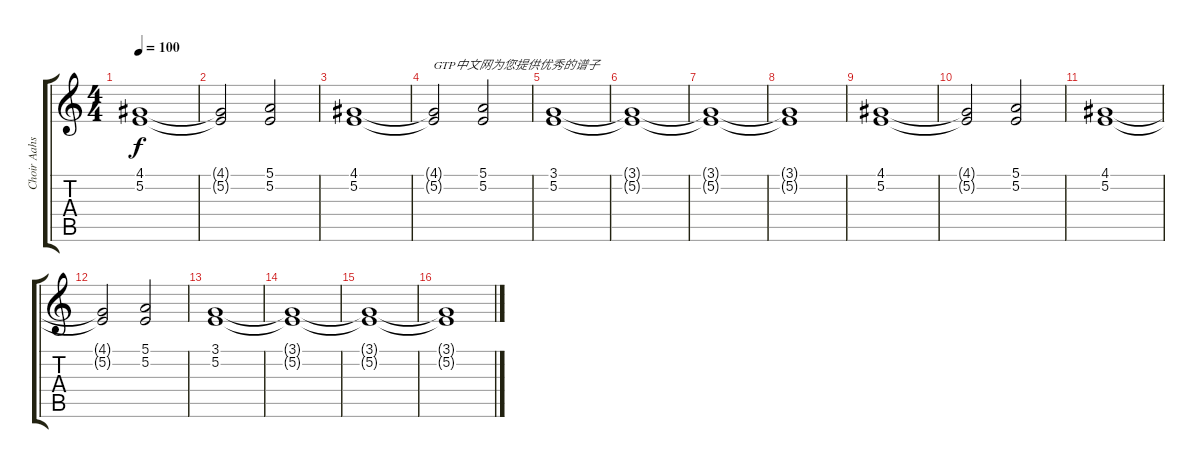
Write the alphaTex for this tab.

\track ("Choir Aahs" "Choir Aahs") {instrument choiraahs}
\staff {score tabs}
\tuning (E4 B3 G3 D3 A2 E2) {hide}
\ts (4 4)
\tempo 100
\clef g2
\ks c
(4.1 5.2).1{dy f instrument choiraahs} |
(4.1{t} 5.2{t}).2 (5.1 5.2).2 |
(4.1 5.2).1 |
(4.1{t} 5.2{t}).2{txt "GTP中文网为您提供优秀的谱子"} (5.1 5.2).2 |
(3.1 5.2).1 |
(3.1{t} 5.2{t}).1 |
(3.1{t} 5.2{t}).1 |
(3.1{t} 5.2{t}).1 |
(4.1 5.2).1 |
(4.1{t} 5.2{t}).2 (5.1 5.2).2 |
(4.1 5.2).1 |
(4.1{t} 5.2{t}).2 (5.1 5.2).2 |
(3.1 5.2).1 |
(3.1{t} 5.2{t}).1 |
(3.1{t} 5.2{t}).1 |
(3.1{t} 5.2{t}).1
